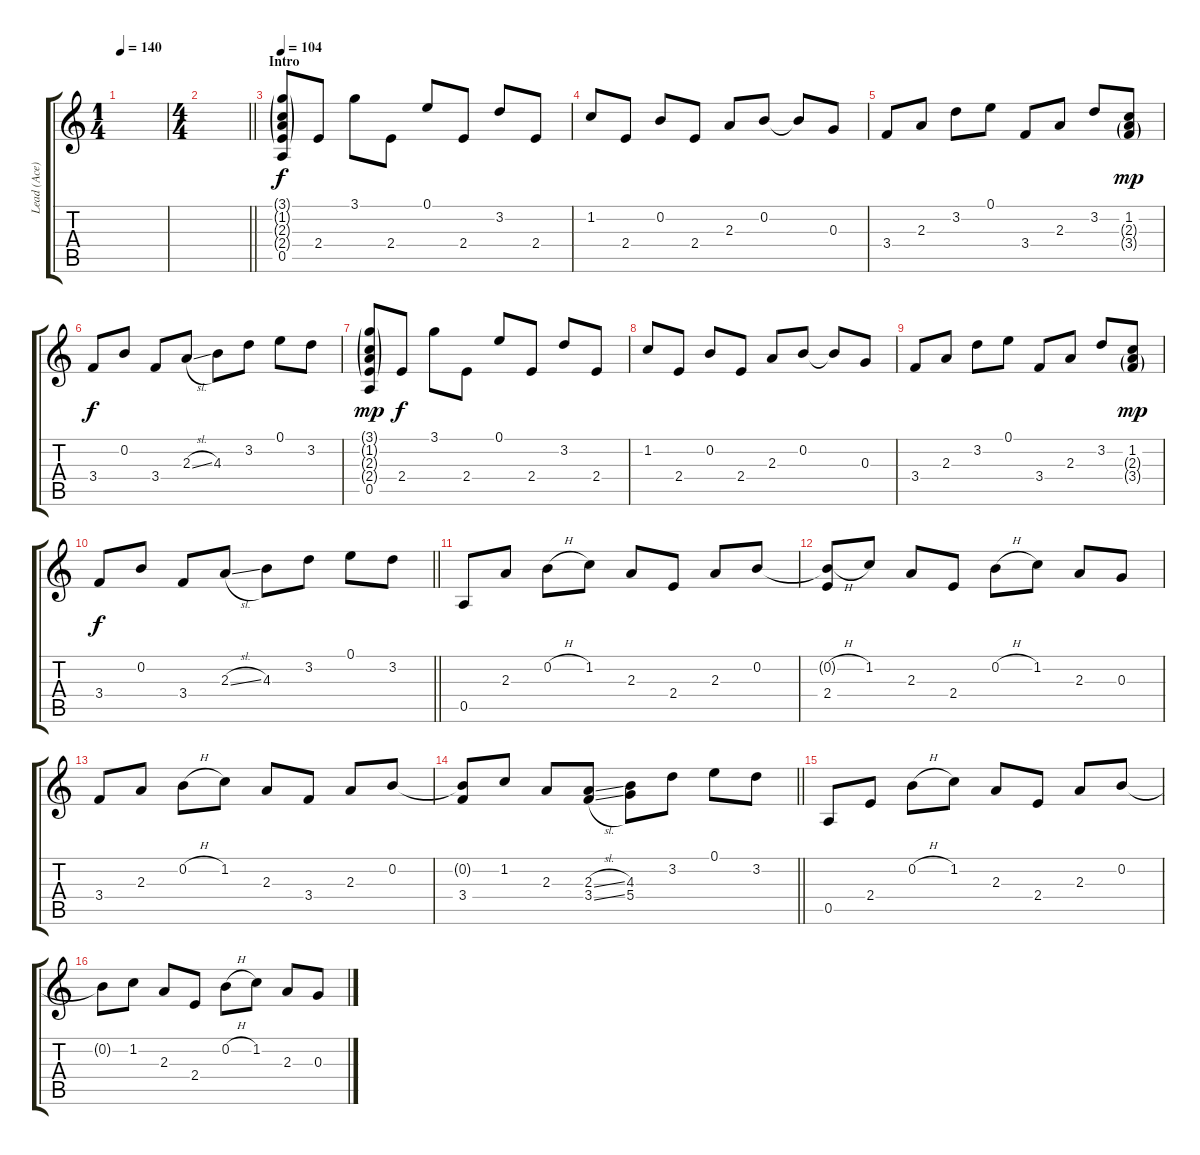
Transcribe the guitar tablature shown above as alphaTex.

\track ("Lead (Ace)" "Lead (Ace)") {instrument distortionguitar}
\staff {score tabs}
\tuning (E4 B3 G3 D3 A2 E2) {hide}
\ts (1 4)
\tempo 140
\clef g2
\ks c
|
\ts (4 4)
\barLineRight lightlight
|
\section ("" "Intro")
\tempo 104
(3.1{g} 1.2{g} 2.3{g} 2.4{g} 0.5).8{instrument acousticguitarsteel} 2.4.8{dy f} 3.1.8 2.4.8 0.1.8 2.4.8 3.2.8 2.4.8 |
1.2.8 2.4.8 0.2.8 2.4.8 2.3.8 0.2.8 0.2{t}.8 0.3.8 |
3.4.8 2.3.8 3.2.8 0.1.8 3.4.8 2.3.8 3.2.8 (1.2 2.3{g} 3.4{g}).8{dy mp} |
3.4.8{dy f} 0.2.8 3.4.8 2.3{sl}.8 4.3.8 3.2.8 0.1.8 3.2.8 |
(3.1{g} 1.2{g} 2.3{g} 2.4{g} 0.5).8{dy mp} 2.4.8{dy f} 3.1.8 2.4.8 0.1.8 2.4.8 3.2.8 2.4.8 |
1.2.8 2.4.8 0.2.8 2.4.8 2.3.8 0.2.8 0.2{t}.8 0.3.8 |
3.4.8 2.3.8 3.2.8 0.1.8 3.4.8 2.3.8 3.2.8 (1.2 2.3{g} 3.4{g}).8{dy mp} |
\barLineRight lightlight
3.4.8{dy f} 0.2.8 3.4.8 2.3{sl}.8 4.3.8 3.2.8 0.1.8 3.2.8 |
0.5.8 2.3.8 0.2{h}.8 1.2.8 2.3.8 2.4.8 2.3.8 0.2.8 |
(0.2{h t} 2.4).8 1.2.8 2.3.8 2.4.8 0.2{h}.8 1.2.8 2.3.8 0.3.8 |
3.4.8 2.3.8 0.2{h}.8 1.2.8 2.3.8 3.4.8 2.3.8 0.2.8 |
\barLineRight lightlight
(0.2{t} 3.4).8 1.2.8 2.3.8 (2.3{sl} 3.4{sl}).8 (4.3 5.4).8 3.2.8 0.1.8 3.2.8 |
0.5.8 2.4.8 0.2{h}.8 1.2.8 2.3.8 2.4.8 2.3.8 0.2.8 |
0.2{t}.8 1.2.8 2.3.8 2.4.8 0.2{h}.8 1.2.8 2.3.8 0.3.8
